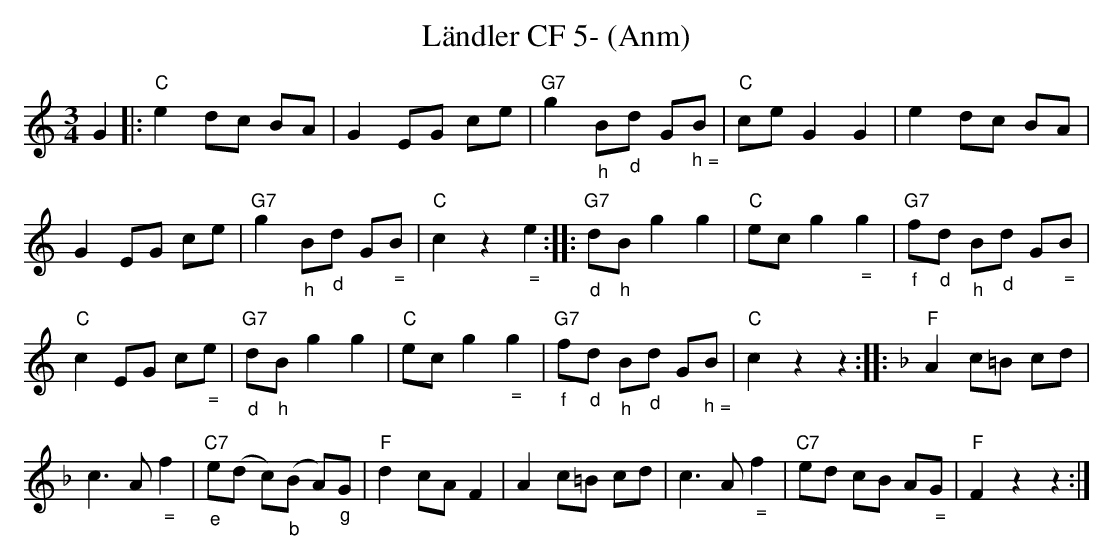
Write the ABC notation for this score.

X:1
T:L\"andler CF 5- (Anm)
M:3/4
L:1/8
K:Cmaj%%MIDI gchordon
G2 |: "C"e2dc BA | G2 EG ce | "G7"g2"_h"B"_d"d G"_ h ="B | "C"ceG2G2 | e2dc BA |
G2EG ce | "G7"g2"_h"B"_d"d G"_ ="B | "C"c2z2"_ ="e2 :: "G7""_d"d"_h"Bg2g2 | "C"ecg2"_ ="g2 | "G7""_f"f"_d"d "_h"B"_d"d G"_ ="B |
"C"c2EG c"_ ="e | "G7""_d"d"_h"Bg2g2 | "C"ecg2"_ ="g2 | "G7""_f"f"_d"d "_h"B"_d"d G"_ h ="B | "C"c2z2z2 :: [K:Fmaj] "F"A2 c=B cd |
c3A"_ ="f2 | "C7""_e"e(d c)"_b"(B A)"_g"G | "F"d2cAF2 | A2 c=B cd | c3A"_ ="f2 | "C7"ed cB A"_ ="G | "F"F2z2z2 :|
